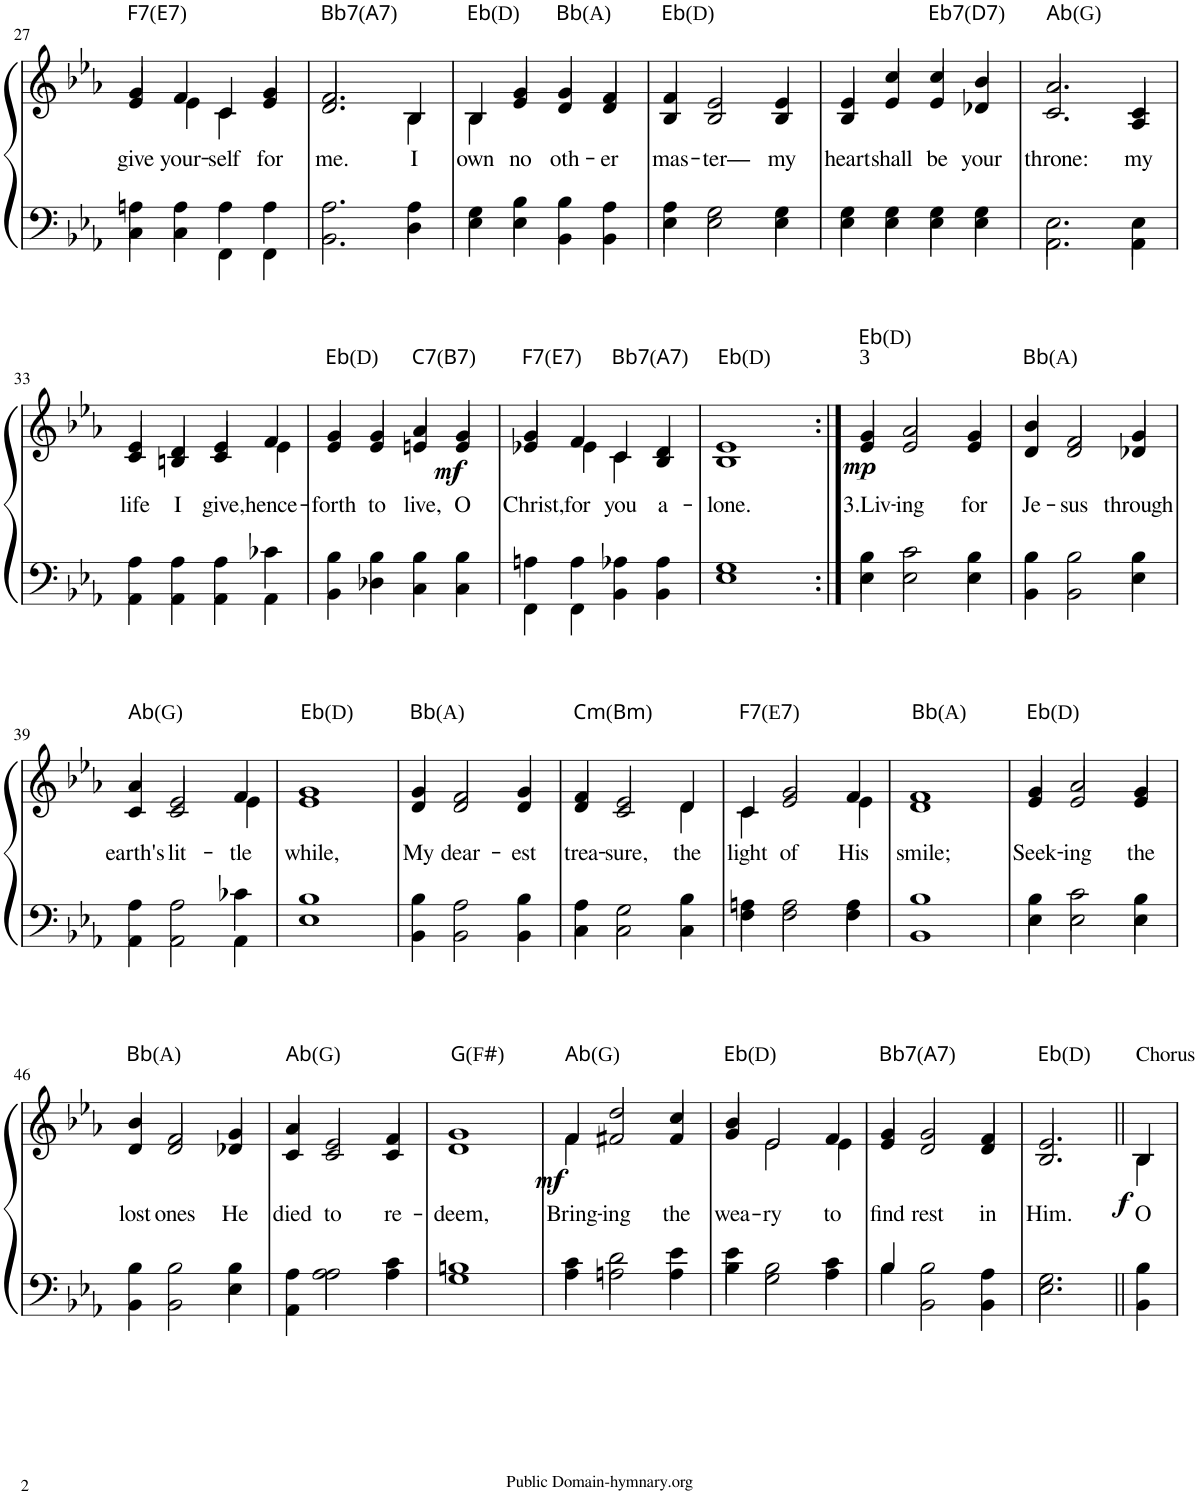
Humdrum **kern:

**kern	**kern	**text	**dynam
*part1	*part1	*part1	*part1
*staff2	*staff1	*staff1	*staff1/2
*I"Piano	*	*	*
*I'Pno.	*	*	*
!!LO:PB:g=z
*clefF4	*clefG2	*	*
*k[b-e-a-]	*k[b-e-a-]	*	*
*M4/4	*M4/4	*	*
=27	=27	=27	=27
*^	*	*	*
!	!	!LO:TX:a:t=F7	!	!
!	!	!LO:TX:a:t=(	!	!
!	!	!LO:TX:a:t=E7	!	!
!	!	!LO:TX:a:t=)	!	!
!	!	!	!LO:LY:b	!
*	*	*^	*	*
4An\	4C\	4g/	4e-/	give	.
!	!	!	!	!LO:LY:b	!
4A\	4C\	4f/	4e-\	your-	.
!	!	!	!	!LO:LY:b	!
4A\	4FF\	4c/	4c\	-self	.
!	!	!	!	!LO:LY:b	!
4A\	4FF\	4g/	4e-/	for	.
=28	=28	=28	=28	=28	=28
!	!	!LO:TX:a:t=Bb7	!	!	!
!	!	!LO:TX:a:t=(	!	!	!
!	!	!LO:TX:a:t=A7	!	!	!
!	!	!LO:TX:a:t=)	!	!	!
!	!	!	!	!LO:LY:b	!
2.A-\	2.BB-\	2.f/	2.d/	me.	.
!	!	!	!	!LO:LY:b	!
4A-\	4D\	4B-/	4B-\	I	.
=29	=29	=29	=29	=29	=29
!	!	!LO:TX:a:t=Eb	!	!	!
!	!	!LO:TX:a:t=(D)	!	!	!
!	!	!	!	!LO:LY:b	!
4G\	4E-\	4B-/	4B-\	own	.
!	!	!	!	!LO:LY:b	!
4B-\	4E-\	4g/	4e-/	no	.
!	!	!LO:TX:a:t=Bb	!	!	!
!	!	!LO:TX:a:t=(A)	!	!	!
!	!	!	!	!LO:LY:b	!
4B-\	4BB-\	4g/	4d/	oth-	.
!	!	!	!	!LO:LY:b	!
4A-\	4BB-\	4f/	4d/	-er	.
=30	=30	=30	=30	=30	=30
!	!	!LO:TX:a:t=Eb	!	!	!
!	!	!LO:TX:a:t=(D)	!	!	!
!	!	!	!	!LO:LY:b	!
4A-\	4E-\	4f/	4B-/	mas-	.
!	!	!	!	!LO:LY:b	!
2G\	2E-\	2e-/	2B-/	-ter—	.
!	!	!	!	!LO:LY:b	!
4G\	4E-\	4e-/	4B-/	my	.
=31	=31	=31	=31	=31	=31
!	!	!	!	!LO:LY:b	!
4G\	4E-\	4e-/	4B-/	heart	.
!	!	!	!	!LO:LY:b	!
4G\	4E-\	4cc/	4e-/	shall	.
!	!	!LO:TX:a:t=Eb7	!	!	!
!	!	!LO:TX:a:t=(	!	!	!
!	!	!LO:TX:a:t=D7	!	!	!
!	!	!LO:TX:a:t=)	!	!	!
!	!	!	!	!LO:LY:b	!
4G\	4E-\	4cc/	4e-/	be	.
!	!	!	!	!LO:LY:b	!
4G\	4E-\	4b-/	4d-X/	your	.
=32	=32	=32	=32	=32	=32
!	!	!LO:TX:a:t=Ab	!	!	!
!	!	!LO:TX:a:t=(G)	!	!	!
!	!	!	!	!LO:LY:b	!
2.E-\	2.AA-\	2.a-/	2.c/	throne:	.
!	!	!	!	!LO:LY:b	!
4E-\	4AA-\	4c/	4A-/	my	.
!!LO:LB:g=z	!!
=33	=33	=33	=33	=33	=33
!	!	!	!	!LO:LY:b	!
4A-\	4AA-\	4e-/	4c/	life	.
!	!	!	!	!LO:LY:b	!
4A-\	4AA-\	4d/	4Bn/	I	.
!	!	!	!	!LO:LY:b	!
4A-\	4AA-\	4e-/	4c/	give,	.
!	!	!	!	!LO:LY:b	!
4c-X\	4AA-\	4f/	4e-\	hence-	.
=34	=34	=34	=34	=34	=34
!	!	!LO:TX:a:t=Eb	!	!	!
!	!	!LO:TX:a:t=(D)	!	!	!
!	!	!	!	!LO:LY:b	!
4B-\	4BB-\	4g/	4e-/	-forth	.
!	!	!	!	!LO:LY:b	!
4B-\	4D-X\	4g/	4e-/	to	.
!	!	!LO:TX:a:t=C7	!	!	!
!	!	!LO:TX:a:t=(	!	!	!
!	!	!LO:TX:a:t=B7	!	!	!
!	!	!LO:TX:a:t=)	!	!	!
!	!	!	!	!LO:LY:b	!
4B-\	4C\	4a-/	4en/	live,	.
!	!	!	!	!LO:LY:b	!LO:DY:b
4B-\	4C\	4g/	4e/	O	mf
=35	=35	=35	=35	=35	=35
!	!	!LO:TX:a:t=F7	!	!	!
!	!	!LO:TX:a:t=(	!	!	!
!	!	!LO:TX:a:t=E7	!	!	!
!	!	!LO:TX:a:t=)	!	!	!
!	!	!	!	!LO:LY:b	!
4An\	4FF\	4g/	4e-X/	Christ,	.
!	!	!	!	!LO:LY:b	!
4A\	4FF\	4f/	4e-\	for	.
!	!	!LO:TX:a:t=Bb7	!	!	!
!	!	!LO:TX:a:t=(	!	!	!
!	!	!LO:TX:a:t=A7	!	!	!
!	!	!LO:TX:a:t=)	!	!	!
!	!	!	!	!LO:LY:b	!
4A-X\	4BB-\	4c/	4c\	you	.
!	!	!	!	!LO:LY:b	!
4A-\	4BB-\	4d/	4B-/	a-	.
=36	=36	=36	=36	=36	=36
!	!	!LO:TX:a:t=Eb	!	!	!
!	!	!LO:TX:a:t=(D)	!	!	!
!	!	!	!	!LO:LY:b	!
1G	1E-	1e-	1B-	-lone.	.
=37:|!	=37:|!	=37:|!	=37:|!	=37:|!	=37:|!
!	!	!LO:TX:a:t=3	!	!	!
!	!	!LO:TX:a:t=Eb	!	!	!
!	!	!LO:TX:a:t=(D)	!	!	!
!	!	!	!	!LO:LY:b	!LO:DY:b
4B-\	4E-\	4g/	4e-/	3.Liv-	mp
!	!	!	!	!LO:LY:b	!
2c\	2E-\	2a-/	2e-/	-ing	.
!	!	!	!	!LO:LY:b	!
4B-\	4E-\	4g/	4e-/	for	.
=38	=38	=38	=38	=38	=38
!	!	!LO:TX:a:t=Bb	!	!	!
!	!	!LO:TX:a:t=(A)	!	!	!
!	!	!	!	!LO:LY:b	!
4B-\	4BB-\	4b-/	4d/	Je-	.
!	!	!	!	!LO:LY:b	!
2B-\	2BB-\	2f/	2d/	-sus	.
!	!	!	!	!LO:LY:b	!
4B-\	4E-\	4g/	4d-X/	through	.
!!LO:LB:g=z	!!
=39	=39	=39	=39	=39	=39
!	!	!LO:TX:a:t=Ab	!	!	!
!	!	!LO:TX:a:t=(G)	!	!	!
!	!	!	!	!LO:LY:b	!
4A-\	4AA-\	4a-/	4c/	earth's	.
!	!	!	!	!LO:LY:b	!
2A-\	2AA-\	2e-/	2c/	lit-	.
!	!	!	!	!LO:LY:b	!
4c-X\	4AA-\	4f/	4e-\	-tle	.
=40	=40	=40	=40	=40	=40
!	!	!LO:TX:a:t=Eb	!	!	!
!	!	!LO:TX:a:t=(D)	!	!	!
!	!	!	!	!LO:LY:b	!
1B-	1E-	1g	1e-	while,	.
=41	=41	=41	=41	=41	=41
!	!	!LO:TX:a:t=Bb	!	!	!
!	!	!LO:TX:a:t=(A)	!	!	!
!	!	!	!	!LO:LY:b	!
4B-\	4BB-\	4g/	4d/	My	.
!	!	!	!	!LO:LY:b	!
2A-\	2BB-\	2f/	2d/	dear-	.
!	!	!	!	!LO:LY:b	!
4B-\	4BB-\	4g/	4d/	-est	.
=42	=42	=42	=42	=42	=42
!	!	!LO:TX:a:t=Cm	!	!	!
!	!	!LO:TX:a:t=(	!	!	!
!	!	!LO:TX:a:t=Bm	!	!	!
!	!	!LO:TX:a:t=)	!	!	!
!	!	!	!	!LO:LY:b	!
4A-\	4C\	4f/	4d/	trea-	.
!	!	!	!	!LO:LY:b	!
2G\	2C\	2e-/	2c/	-sure,	.
!	!	!	!	!LO:LY:b	!
4B-\	4C\	4d/	4d\	the	.
=43	=43	=43	=43	=43	=43
!	!	!LO:TX:a:t=F7	!	!	!
!	!	!LO:TX:a:t=(E	!	!	!
!	!	!LO:TX:a:t=7	!	!	!
!	!	!LO:TX:a:t=)	!	!	!
!	!	!	!	!LO:LY:b	!
4An\	4F\	4c/	4c\	light	.
!	!	!	!	!LO:LY:b	!
2A\	2F\	2g/	2e-/	of	.
!	!	!	!	!LO:LY:b	!
4A\	4F\	4f/	4e-\	His	.
=44	=44	=44	=44	=44	=44
!	!	!LO:TX:a:t=Bb	!	!	!
!	!	!LO:TX:a:t=(A)	!	!	!
!	!	!	!	!LO:LY:b	!
1B-	1BB-	1f	1d	smile;	.
=45	=45	=45	=45	=45	=45
!	!	!LO:TX:a:t=Eb	!	!	!
!	!	!LO:TX:a:t=(D)	!	!	!
!	!	!	!	!LO:LY:b	!
4B-\	4E-\	4g/	4e-/	Seek-	.
!	!	!	!	!LO:LY:b	!
2c\	2E-\	2a-/	2e-/	-ing	.
!	!	!	!	!LO:LY:b	!
4B-\	4E-\	4g/	4e-/	the	.
!!LO:LB:g=z	!!
=46	=46	=46	=46	=46	=46
!	!	!LO:TX:a:t=Bb	!	!	!
!	!	!LO:TX:a:t=(A)	!	!	!
!	!	!	!	!LO:LY:b	!
4B-\	4BB-\	4b-/	4d/	lost	.
!	!	!	!	!LO:LY:b	!
2B-\	2BB-\	2f/	2d/	ones	.
!	!	!	!	!LO:LY:b	!
4B-\	4E-\	4g/	4d-X/	He	.
=47	=47	=47	=47	=47	=47
!	!	!LO:TX:a:t=Ab	!	!	!
!	!	!LO:TX:a:t=(G)	!	!	!
!	!	!	!	!LO:LY:b	!
4A-\	4AA-\	4a-/	4c/	died	.
!	!	!	!	!LO:LY:b	!
2A-\	2A-\	2e-/	2c/	to	.
!	!	!	!	!LO:LY:b	!
4c\	4A-\	4f/	4c/	re-	.
=48	=48	=48	=48	=48	=48
!	!	!LO:TX:a:t=G	!	!	!
!	!	!LO:TX:a:t=(F	!	!	!
!	!	!LO:TX:a:t=#	!	!	!
!	!	!LO:TX:a:t=)	!	!	!
!	!	!	!	!LO:LY:b	!
1Bn	1G	1g	1d	-deem,	.
=49	=49	=49	=49	=49	=49
!	!	!LO:TX:a:t=Ab	!	!	!
!	!	!LO:TX:a:t=(G)	!	!	!
!	!	!	!	!LO:LY:b	!LO:DY:b
4c\	4A-\	4f/	4f\	Bring-	mf
!	!	!	!	!LO:LY:b	!
2d\	2An\	2dd/	2f#X/	-ing	.
!	!	!	!	!LO:LY:b	!
4e-\	4A\	4cc/	4f#/	the	.
=50	=50	=50	=50	=50	=50
!	!	!LO:TX:a:t=Eb	!	!	!
!	!	!LO:TX:a:t=(D)	!	!	!
!	!	!	!	!LO:LY:b	!
4e-\	4B-\	4b-/	4g/	wea-	.
!	!	!	!	!LO:LY:b	!
2B-\	2G\	2e-/	2e-\	-ry	.
!	!	!	!	!LO:LY:b	!
4c\	4A-\	4f/	4e-\	to	.
=51	=51	=51	=51	=51	=51
!	!	!LO:TX:a:t=Bb7	!	!	!
!	!	!LO:TX:a:t=(	!	!	!
!	!	!LO:TX:a:t=A7	!	!	!
!	!	!LO:TX:a:t=)	!	!	!
!	!	!	!	!LO:LY:b	!
4B-/	4B-\	4g/	4e-/	find	.
!	!	!	!	!LO:LY:b	!
2B-\	2BB-\	2g/	2d/	rest	.
!	!	!	!	!LO:LY:b	!
4A-\	4BB-\	4f/	4d/	in	.
=52||	=52||	=52||	=52||	=52||	=52||
!	!	!LO:TX:a:t=Eb	!	!	!
!	!	!LO:TX:a:t=(D)	!	!	!
!	!	!	!	!LO:LY:b	!
2.G\	2.E-\	2.e-/	2.B-/	Him.	.
!	!	!LO:TX:a:t=Chorus	!	!	!
!	!	!	!	!LO:LY:b	!LO:DY:b
4B-\	4BB-\	4B-/	4B-\	O	f
*v	*v	*	*	*	*
*	*v	*v	*	*
=	=	=	=
*-	*-	*-	*-
